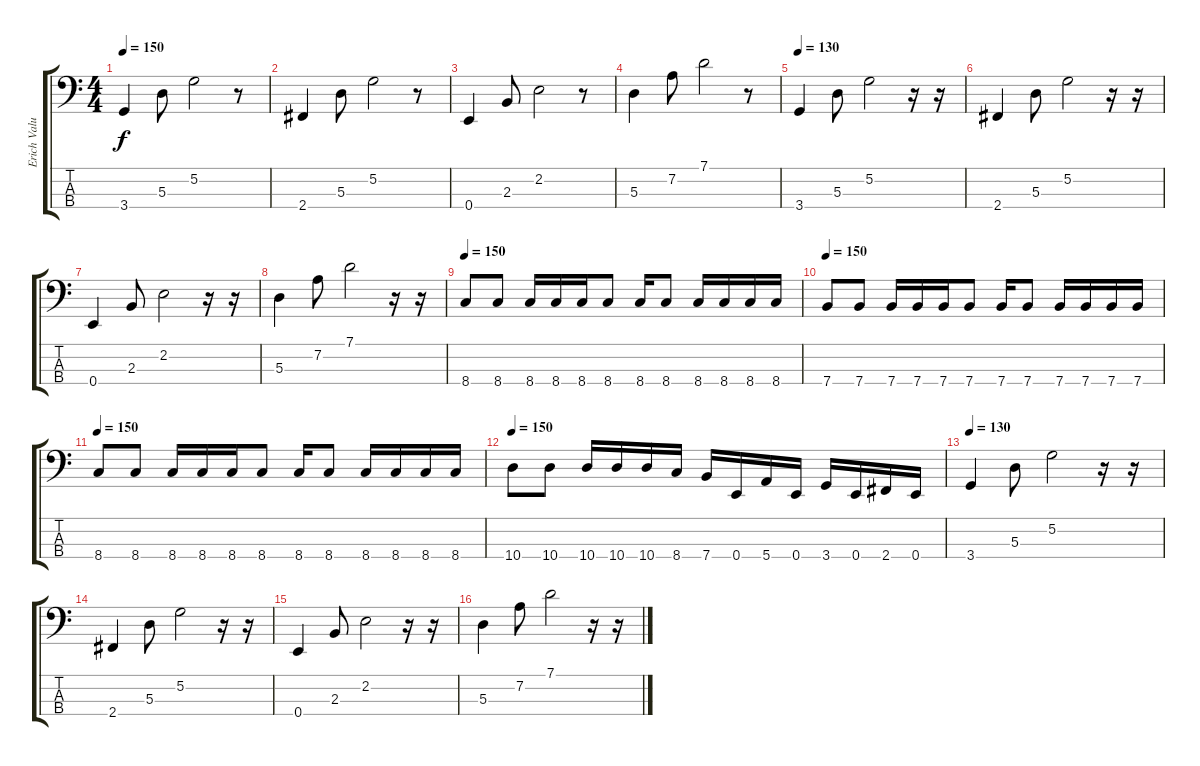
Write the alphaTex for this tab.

\track ("Erich Value (Bass Master)" "Erich Valu") {instrument electricbasspick}
\staff {score tabs}
\tuning (G2 D2 A1 E1) {hide}
\ts (4 4)
\tempo 150
\clef f4
\ks c
3.4.4{dy f} 5.3.8 5.2.2 r.8 |
2.4.4 5.3.8 5.2.2 r.8 |
0.4.4 2.3.8 2.2.2 r.8 |
5.3.4 7.2.8 7.1.2 r.8 |
\tempo 130
3.4.4 5.3.8 5.2.2 r.16 r.16 |
2.4.4 5.3.8 5.2.2 r.16 r.16 |
0.4.4 2.3.8 2.2.2 r.16 r.16 |
5.3.4 7.2.8 7.1.2 r.16 r.16 |
\tempo 150
8.4.8 8.4.8 8.4.16 8.4.16 8.4.16 8.4.8 8.4.16 8.4.8 8.4.16 8.4.16 8.4.16 8.4.16 |
\tempo 150
7.4.8 7.4.8 7.4.16 7.4.16 7.4.16 7.4.8 7.4.16 7.4.8 7.4.16 7.4.16 7.4.16 7.4.16 |
\tempo 150
8.4.8 8.4.8 8.4.16 8.4.16 8.4.16 8.4.8 8.4.16 8.4.8 8.4.16 8.4.16 8.4.16 8.4.16 |
\tempo 150
10.4.8 10.4.8 10.4.16 10.4.16 10.4.16 8.4.16 7.4.16 0.4.16 5.4.16 0.4.16 3.4.16 0.4.16 2.4.16 0.4.16 |
\tempo 130
3.4.4 5.3.8 5.2.2 r.16 r.16 |
2.4.4 5.3.8 5.2.2 r.16 r.16 |
0.4.4 2.3.8 2.2.2 r.16 r.16 |
5.3.4 7.2.8 7.1.2 r.16 r.16
